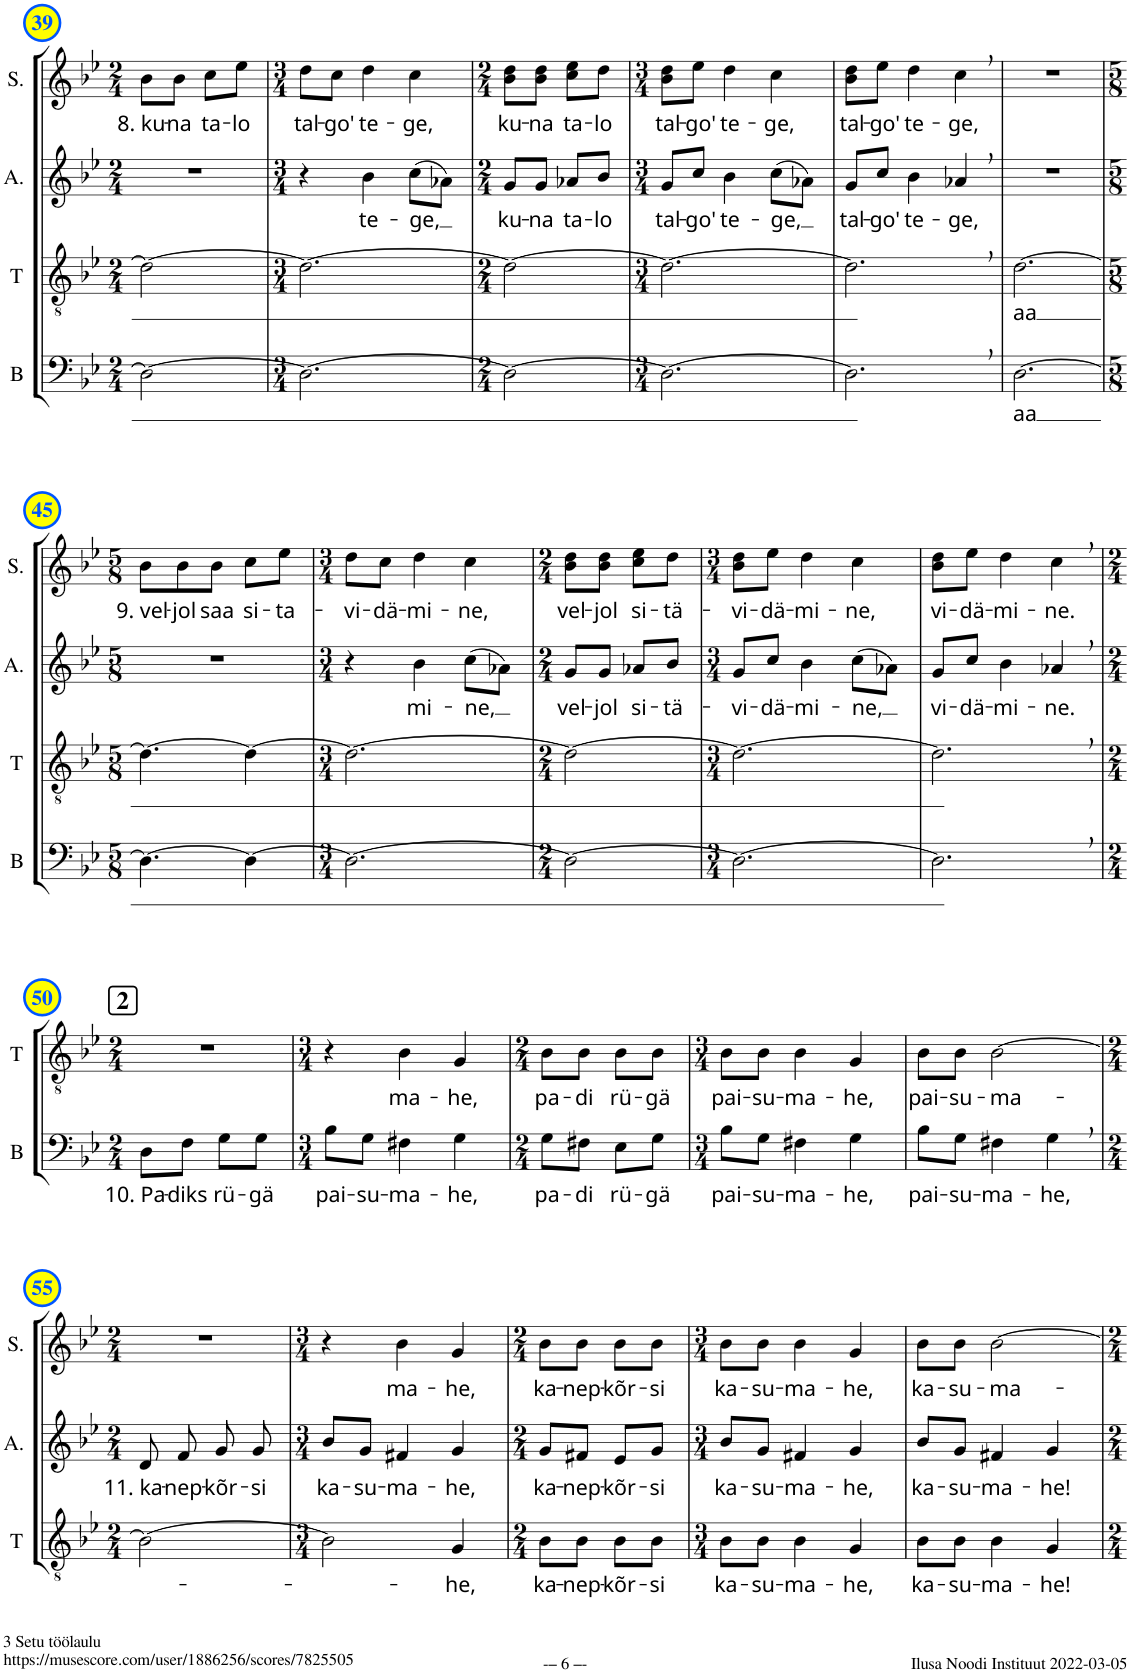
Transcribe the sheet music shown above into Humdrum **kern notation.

**kern	**text	**kern	**text	**kern	**text	**kern	**text
*part4	*part4	*part3	*part3	*part2	*part2	*part1	*part1
*staff4	*staff4	*staff3	*staff3	*staff2	*staff2	*staff1	*staff1
*I"B	*	*I"T	*	*I"Alto	*	*I"Soprano	*
*I'B	*	*I'T	*	*I'A.	*	*I'S.	*
*clefF4	*	*clefGv2	*	*clefG2	*	*clefG2	*
*	*	*	*	*Trd1c2	*	*	*
*k[b-e-]	*	*k[b-e-]	*	*k[b-e-]	*	*k[b-e-]	*
*M3/4	*	*M3/4	*	*M3/4	*	*M3/4	*
=38	=38	=38	=38	=38	=38	=38	=38
!	!LO:LY:b	!	!LO:LY:b	!	!	!	!
[2.D\	aa	[2.d\	aa	2.r	.	2.r	.
!!LO:PB:g=z
=39	=39	=39	=39	=39	=39	=39	=39
*M2/4	*	*M2/4	*	*M2/4	*	*M2/4	*
!	!	!	!	!	!	!	!LO:LY:b
2D\_	.	2d\_	.	2r	.	8b-\L	8. ku-
!	!	!	!	!	!	!	!LO:LY:b
.	.	.	.	.	.	8b-\J	-na
!	!	!	!	!	!	!	!LO:LY:b
.	.	.	.	.	.	8cc\L	ta-
!	!	!	!	!	!	!	!LO:LY:b
.	.	.	.	.	.	8ee-\J	-lo
=40	=40	=40	=40	=40	=40	=40	=40
*M3/4	*	*M3/4	*	*M3/4	*	*M3/4	*
!	!	!	!	!	!	!	!LO:LY:b
2.D\_	.	2.d\_	.	4r	.	8dd\L	tal-
!	!	!	!	!	!	!	!LO:LY:b
.	.	.	.	.	.	8cc\J	-go'
!	!	!	!	!	!LO:LY:b	!	!LO:LY:b
.	.	.	.	4b-\	te-	4dd\	te-
!	!	!	!	!	!LO:LY:b	!	!LO:LY:b
.	.	.	.	(8cc\L	-ge,	4cc\	-ge,
.	.	.	.	8a-X\J)	.	.	.
=41	=41	=41	=41	=41	=41	=41	=41
*M2/4	*	*M2/4	*	*M2/4	*	*M2/4	*
!	!	!	!	!	!LO:LY:b	!	!LO:LY:b
2D\_	.	2d\_	.	8g/L	ku-	8b-\ 8dd\L	ku-
!	!	!	!	!	!LO:LY:b	!	!LO:LY:b
.	.	.	.	8g/J	-na	8b-\ 8dd\J	-na
!	!	!	!	!	!LO:LY:b	!	!LO:LY:b
.	.	.	.	8a-X/L	ta-	8cc\ 8ee-\L	ta-
!	!	!	!	!	!LO:LY:b	!	!LO:LY:b
.	.	.	.	8b-/J	-lo	8dd\J	-lo
=42	=42	=42	=42	=42	=42	=42	=42
*M3/4	*	*M3/4	*	*M3/4	*	*M3/4	*
!	!	!	!	!	!LO:LY:b	!	!LO:LY:b
2.D\_	.	2.d\_	.	8g/L	tal-	8b-\ 8dd\L	tal-
!	!	!	!	!	!LO:LY:b	!	!LO:LY:b
.	.	.	.	8cc/J	-go'	8ee-\J	-go'
!	!	!	!	!	!LO:LY:b	!	!LO:LY:b
.	.	.	.	4b-\	te-	4dd\	te-
!	!	!	!	!	!LO:LY:b	!	!LO:LY:b
.	.	.	.	(8cc\L	-ge,	4cc\	-ge,
.	.	.	.	8a-X\J)	.	.	.
=43	=43	=43	=43	=43	=43	=43	=43
!	!	!	!	!	!LO:LY:b	!	!LO:LY:b
2.D,\]	.	2.d,\]	.	8g/L	tal-	8b-\ 8dd\L	tal-
!	!	!	!	!	!LO:LY:b	!	!LO:LY:b
.	.	.	.	8cc/J	-go'	8ee-\J	-go'
!	!	!	!	!	!LO:LY:b	!	!LO:LY:b
.	.	.	.	4b-\	te-	4dd\	te-
!	!	!	!	!	!LO:LY:b	!	!LO:LY:b
.	.	.	.	4a-X,/	-ge,	4cc,\	-ge,
=44	=44	=44	=44	=44	=44	=44	=44
!	!LO:LY:b	!	!LO:LY:b	!	!	!	!
[2.D\	aa	[2.d\	aa	2.r	.	2.r	.
!!LO:LB:g=z
=45	=45	=45	=45	=45	=45	=45	=45
*M5/8	*	*M5/8	*	*M5/8	*	*M5/8	*
!	!	!	!	!	!	!	!LO:LY:b
4.D\_	.	4.d\_	.	8%5r	.	8b-\L	9. vel-
!	!	!	!	!	!	!	!LO:LY:b
.	.	.	.	.	.	8b-\	jol
!	!	!	!	!	!	!	!LO:LY:b
.	.	.	.	.	.	8b-\J	saa
!	!	!	!	!	!	!	!LO:LY:b
4D\_	.	4d\_	.	.	.	8cc\L	si-
!	!	!	!	!	!	!	!LO:LY:b
.	.	.	.	.	.	8ee-\J	-ta-
=46	=46	=46	=46	=46	=46	=46	=46
*M3/4	*	*M3/4	*	*M3/4	*	*M3/4	*
!	!	!	!	!	!	!	!LO:LY:b
2.D\_	.	2.d\_	.	4r	.	8dd\L	-vi-
!	!	!	!	!	!	!	!LO:LY:b
.	.	.	.	.	.	8cc\J	-dä-
!	!	!	!	!	!LO:LY:b	!	!LO:LY:b
.	.	.	.	4b-\	mi-	4dd\	-mi-
!	!	!	!	!	!LO:LY:b	!	!LO:LY:b
.	.	.	.	(8cc\L	-ne,	4cc\	-ne,
.	.	.	.	8a-X\J)	.	.	.
=47	=47	=47	=47	=47	=47	=47	=47
*M2/4	*	*M2/4	*	*M2/4	*	*M2/4	*
!	!	!	!	!	!LO:LY:b	!	!LO:LY:b
2D\_	.	2d\_	.	8g/L	vel-	8b-\ 8dd\L	vel-
!	!	!	!	!	!LO:LY:b	!	!LO:LY:b
.	.	.	.	8g/J	-jol	8b-\ 8dd\J	-jol
!	!	!	!	!	!LO:LY:b	!	!LO:LY:b
.	.	.	.	8a-X/L	si-	8cc\ 8ee-\L	si-
!	!	!	!	!	!LO:LY:b	!	!LO:LY:b
.	.	.	.	8b-/J	-tä-	8dd\J	-tä-
=48	=48	=48	=48	=48	=48	=48	=48
*M3/4	*	*M3/4	*	*M3/4	*	*M3/4	*
!	!	!	!	!	!LO:LY:b	!	!LO:LY:b
2.D\_	.	2.d\_	.	8g/L	-vi-	8b-\ 8dd\L	-vi-
!	!	!	!	!	!LO:LY:b	!	!LO:LY:b
.	.	.	.	8cc/J	-dä-	8ee-\J	-dä-
!	!	!	!	!	!LO:LY:b	!	!LO:LY:b
.	.	.	.	4b-\	-mi-	4dd\	-mi-
!	!	!	!	!	!LO:LY:b	!	!LO:LY:b
.	.	.	.	(8cc\L	-ne,	4cc\	-ne,
.	.	.	.	8a-X\J)	.	.	.
=49	=49	=49	=49	=49	=49	=49	=49
!	!	!	!	!	!LO:LY:b	!	!LO:LY:b
2.D,\]	.	2.d,\]	.	8g/L	vi-	8b-\ 8dd\L	-vi-
!	!	!	!	!	!LO:LY:b	!	!LO:LY:b
.	.	.	.	8cc/J	-dä-	8ee-\J	-dä-
!	!	!	!	!	!LO:LY:b	!	!LO:LY:b
.	.	.	.	4b-\	-mi-	4dd\	-mi-
!	!	!	!	!	!LO:LY:b	!	!LO:LY:b
.	.	.	.	4a-X,/	-ne.	4cc,\	-ne.
!!LO:LB:g=z
!!LO:REH:place=s1:a:B:cj:fs=14:t=2
=50	=50	=50	=50	=50	=50	=50	=50
*M2/4	*	*M2/4	*	*M2/4	*	*M2/4	*
!	!LO:LY:b	!	!	!	!	!	!
8D\L	10. Pa-	2r	.	2r	.	2r	.
!	!LO:LY:b	!	!	!	!	!	!
8F\J	-diks	.	.	.	.	.	.
!	!LO:LY:b	!	!	!	!	!	!
8G\L	rü-	.	.	.	.	.	.
!	!LO:LY:b	!	!	!	!	!	!
8G\J	-gä	.	.	.	.	.	.
=51	=51	=51	=51	=51	=51	=51	=51
*M3/4	*	*M3/4	*	*M3/4	*	*M3/4	*
!	!LO:LY:b	!	!	!	!	!	!
8B-\L	pai-	4r	.	2.r	.	2.r	.
!	!LO:LY:b	!	!	!	!	!	!
8G\J	-su-	.	.	.	.	.	.
!	!LO:LY:b	!	!LO:LY:b	!	!	!	!
4F#X\	-ma-	4B-\	-ma-	.	.	.	.
!	!LO:LY:b	!	!LO:LY:b	!	!	!	!
4G\	-he,	4G/	-he,	.	.	.	.
=52	=52	=52	=52	=52	=52	=52	=52
*M2/4	*	*M2/4	*	*M2/4	*	*M2/4	*
!	!LO:LY:b	!	!LO:LY:b	!	!	!	!
8G\L	pa-	8B-\L	pa-	2r	.	2r	.
!	!LO:LY:b	!	!LO:LY:b	!	!	!	!
8F#X\J	-di	8B-\J	-di	.	.	.	.
!	!LO:LY:b	!	!LO:LY:b	!	!	!	!
8E-\L	rü-	8B-\L	rü-	.	.	.	.
!	!LO:LY:b	!	!LO:LY:b	!	!	!	!
8G\J	-gä	8B-\J	-gä	.	.	.	.
=53	=53	=53	=53	=53	=53	=53	=53
*M3/4	*	*M3/4	*	*M3/4	*	*M3/4	*
!	!LO:LY:b	!	!LO:LY:b	!	!	!	!
8B-\L	pai-	8B-\L	pai-	2.r	.	2.r	.
!	!LO:LY:b	!	!LO:LY:b	!	!	!	!
8G\J	-su-	8B-\J	-su-	.	.	.	.
!	!LO:LY:b	!	!LO:LY:b	!	!	!	!
4F#X\	-ma-	4B-\	-ma-	.	.	.	.
!	!LO:LY:b	!	!LO:LY:b	!	!	!	!
4G\	-he,	4G/	-he,	.	.	.	.
=54	=54	=54	=54	=54	=54	=54	=54
!	!LO:LY:b	!	!LO:LY:b	!	!	!	!
8B-\L	pai-	8B-\L	pai-	2.r	.	2.r	.
!	!LO:LY:b	!	!LO:LY:b	!	!	!	!
8G\J	-su-	8B-\J	-su-	.	.	.	.
!	!LO:LY:b	!	!LO:LY:b	!	!	!	!
4F#X\	-ma-	[2B-\	-ma-	.	.	.	.
!	!LO:LY:b	!	!	!	!	!	!
4G,\	-he,	.	.	.	.	.	.
!!LO:LB:g=z
=55	=55	=55	=55	=55	=55	=55	=55
*M2/4	*	*M2/4	*	*M2/4	*	*M2/4	*
!	!	!	!	!	!LO:LY:b	!	!
2r	.	2B-\_	.	8d/	11. ka-	2r	.
!	!	!	!	!	!LO:LY:b	!	!
.	.	.	.	8f/	-nep-	.	.
!	!	!	!	!	!LO:LY:b	!	!
.	.	.	.	8g/	-kõr-	.	.
!	!	!	!	!	!LO:LY:b	!	!
.	.	.	.	8g/	-si	.	.
=56	=56	=56	=56	=56	=56	=56	=56
*M3/4	*	*M3/4	*	*M3/4	*	*M3/4	*
!	!	!	!	!	!LO:LY:b	!	!
2.r	.	2B-\]	.	8b-/L	ka-	4r	.
!	!	!	!	!	!LO:LY:b	!	!
.	.	.	.	8g/J	-su-	.	.
!	!	!	!	!	!LO:LY:b	!	!LO:LY:b
.	.	.	.	4f#X/	-ma-	4b-\	-ma-
!	!	!	!LO:LY:b	!	!LO:LY:b	!	!LO:LY:b
.	.	4G/	-he,	4g/	-he,	4g/	-he,
=57	=57	=57	=57	=57	=57	=57	=57
*M2/4	*	*M2/4	*	*M2/4	*	*M2/4	*
!	!	!	!LO:LY:b	!	!LO:LY:b	!	!LO:LY:b
2r	.	8B-\L	ka-	8g/L	ka-	8b-\L	ka-
!	!	!	!LO:LY:b	!	!LO:LY:b	!	!LO:LY:b
.	.	8B-\J	-nep-	8f#X/J	-nep-	8b-\J	-nep-
!	!	!	!LO:LY:b	!	!LO:LY:b	!	!LO:LY:b
.	.	8B-\L	-kõr-	8e-/L	-kõr-	8b-\L	-kõr-
!	!	!	!LO:LY:b	!	!LO:LY:b	!	!LO:LY:b
.	.	8B-\J	-si	8g/J	-si	8b-\J	-si
=58	=58	=58	=58	=58	=58	=58	=58
*M3/4	*	*M3/4	*	*M3/4	*	*M3/4	*
!	!	!	!LO:LY:b	!	!LO:LY:b	!	!LO:LY:b
2.r	.	8B-\L	ka-	8b-/L	ka-	8b-\L	ka-
!	!	!	!LO:LY:b	!	!LO:LY:b	!	!LO:LY:b
.	.	8B-\J	-su-	8g/J	-su-	8b-\J	-su-
!	!	!	!LO:LY:b	!	!LO:LY:b	!	!LO:LY:b
.	.	4B-\	-ma-	4f#X/	-ma-	4b-\	-ma-
!	!	!	!LO:LY:b	!	!LO:LY:b	!	!LO:LY:b
.	.	4G/	-he,	4g/	-he,	4g/	-he,
=	=	=	=	=	=	=	=
*-	*-	*-	*-	*-	*-	*-	*-
